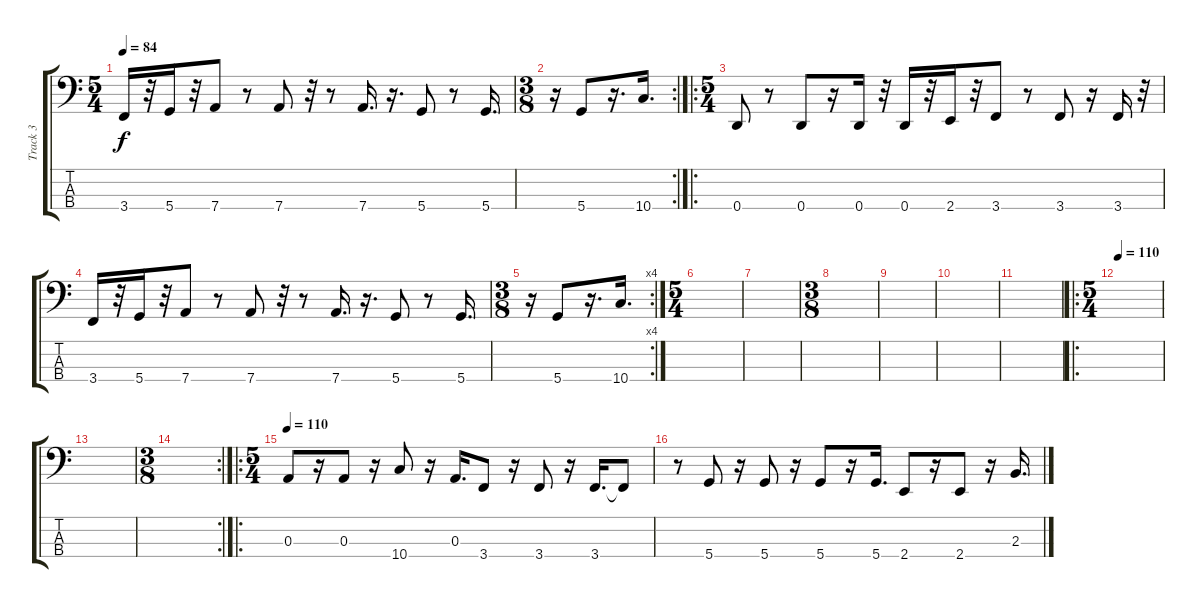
\track ("Track 3" "Track 3") {instrument acousticbass}
\staff {score tabs}
\tuning (G2 D2 A1 D1) {hide}
\ts (5 4)
\tempo 84
\clef f4
\ks c
3.4.16{dy f} r.32 5.4.16 r.32 7.4.8 r.8 7.4.8 r.32 r.8 7.4.16{d} r.16{d} 5.4.8 r.8 5.4.16{d} |
\rc 2
\ts (3 8)
r.16 5.4.8 r.16{d} 10.4.16{d} |
\ro
\ts (5 4)
0.4.8 r.8 0.4.8 r.16 0.4.16 r.32 0.4.16 r.32 2.4.16 r.32 3.4.8 r.8 3.4.8 r.16 3.4.16 r.32 |
3.4.16 r.32 5.4.16 r.32 7.4.8 r.8 7.4.8 r.32 r.8 7.4.16{d} r.16{d} 5.4.8 r.8 5.4.16{d} |
\rc 4
\ts (3 8)
r.16 5.4.8 r.16{d} 10.4.16{d} |
\ts (5 4)
|
|
\ts (3 8)
|
|
|
|
\ro
\ts (5 4)
\tempo 110
|
|
\rc 2
\ts (3 8)
|
\ro
\ts (5 4)
\tempo 110
0.3.8 r.16 0.3.8 r.16 10.4.8 r.16 0.3.16{d} 3.4.8 r.16 3.4.8 r.16 3.4.16{d} 3.4{t}.8 |
r.8 5.4.8 r.16 5.4.8 r.16 5.4.8 r.16 5.4.16{d} 2.4.8 r.16 2.4.8 r.16 2.3.16{d}
